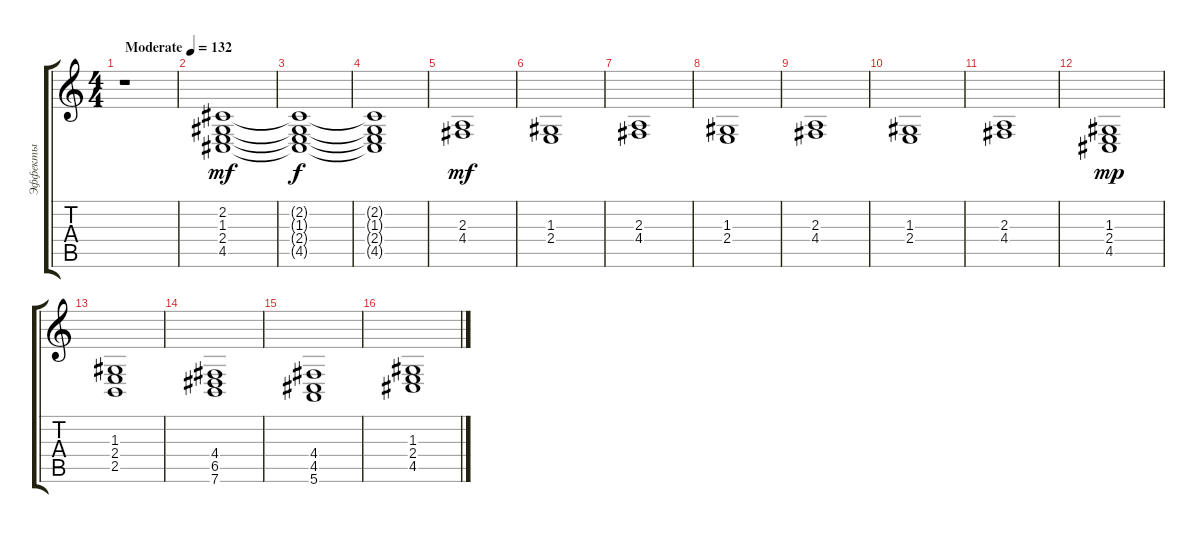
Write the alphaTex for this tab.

\track ("Эффекты" "Эффекты") {instrument fx7echoes}
\staff {score tabs}
\tuning (E4 B3 G3 D3 A2 E2) {hide}
\ts (4 4)
\tempo (132 "Moderate")
\clef g2
\ks c
r.1{dy mf instrument fx7echoes} |
(2.2 1.3 2.4 4.5).1 |
(2.2{t} 1.3{t} 2.4{t} 4.5{t}).1{dy f} |
(2.2{t} 1.3{t} 2.4{t} 4.5{t}).1 |
(2.3 4.4).1{dy mf} |
(1.3 2.4).1 |
(2.3 4.4).1 |
(1.3 2.4).1 |
(2.3 4.4).1 |
(1.3 2.4).1 |
(2.3 4.4).1 |
(1.3 2.4 4.5).1{dy mp} |
(1.3 2.4 2.5).1 |
(4.4 6.5 7.6).1 |
(4.4 4.5 5.6).1 |
(1.3 2.4 4.5).1
